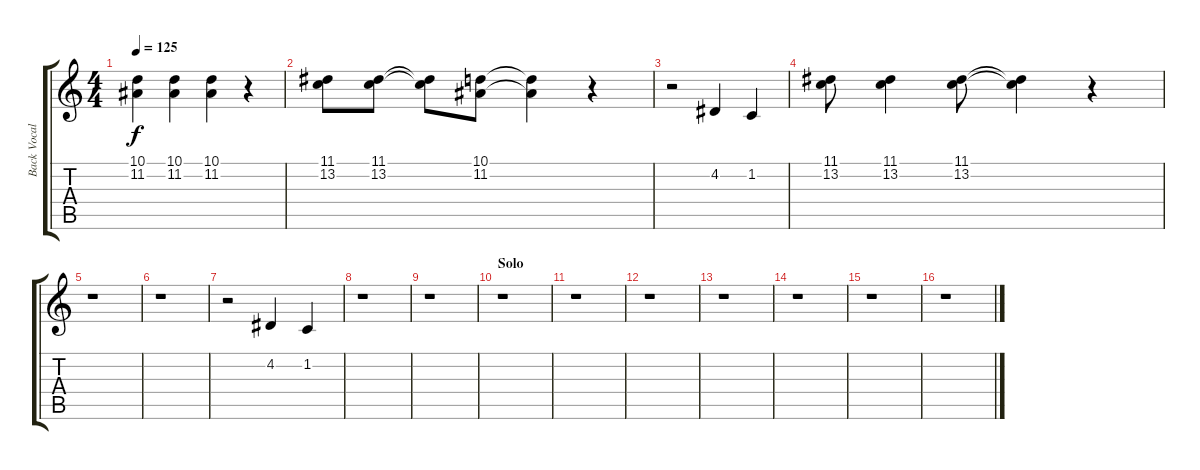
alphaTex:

\track ("Back Vocals" "Back Vocal") {instrument flute}
\staff {score tabs}
\tuning (E4 B3 G3 D3 A2 E2) {hide}
\ts (4 4)
\tempo 125
\clef g2
\ks c
(10.1 11.2).4{dy f} (10.1 11.2).4 (10.1 11.2).4 r.4 |
(11.1 13.2).8 (11.1 13.2).8 (11.1{t} 13.2{t}).8 (10.1 11.2).8 (10.1{t} 11.2{t}).4 r.4 |
r.2 4.2.4 1.2.4 |
(11.1 13.2).8 (11.1 13.2).4 (11.1 13.2).8 (11.1{t} 13.2{t}).4 r.4 |
r.1 |
r.1 |
r.2 4.2.4 1.2.4 |
r.1 |
r.1 |
\section ("" "Solo")
r.1 |
r.1 |
r.1 |
r.1 |
r.1 |
r.1 |
r.1
